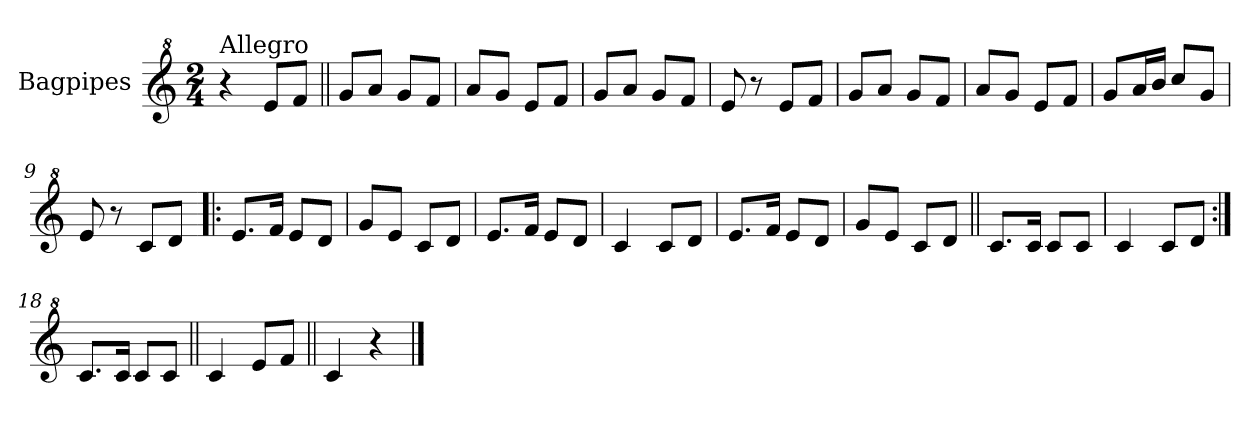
**kern
*part1
*staff1
*I"Bagpipes
*I'Bag
*clefG^2
*k[]
*C:
*M2/4
=1
!LO:TX:a:t=Allegro
4r
8ee/L
8ff/J
=2||
8gg/L
8aa/J
8gg/L
8ff/J
=3
8aa/L
8gg/J
8ee/L
8ff/J
=4
8gg/L
8aa/J
8gg/L
8ff/J
=5
8ee/
8r
8ee/L
8ff/J
=6
8gg/L
8aa/J
8gg/L
8ff/J
=7
8aa/L
8gg/J
8ee/L
8ff/J
=8
8gg/L
16aa/L
16bb/JJ
8ccc/L
8gg/J
=9
8ee/
8r
8cc/L
8dd/J
=10!|:
8.ee/L
16ff/Jk
8ee/L
8dd/J
!!LO:LB:g=z
=11
8gg/L
8ee/J
8cc/L
8dd/J
=12
8.ee/L
16ff/Jk
8ee/L
8dd/J
=13
4cc/
8cc/L
8dd/J
=14
8.ee/L
16ff/Jk
8ee/L
8dd/J
=15
8gg/L
8ee/J
8cc/L
8dd/J
=16||
8.cc/L
16cc/Jk
8cc/L
8cc/J
=17
4cc/
8cc/L
8dd/J
=18:|!
8.cc/L
16cc/Jk
8cc/L
8cc/J
=19||
4cc/
8ee/L
8ff/J
=20||
4cc/
4r
==
*-
